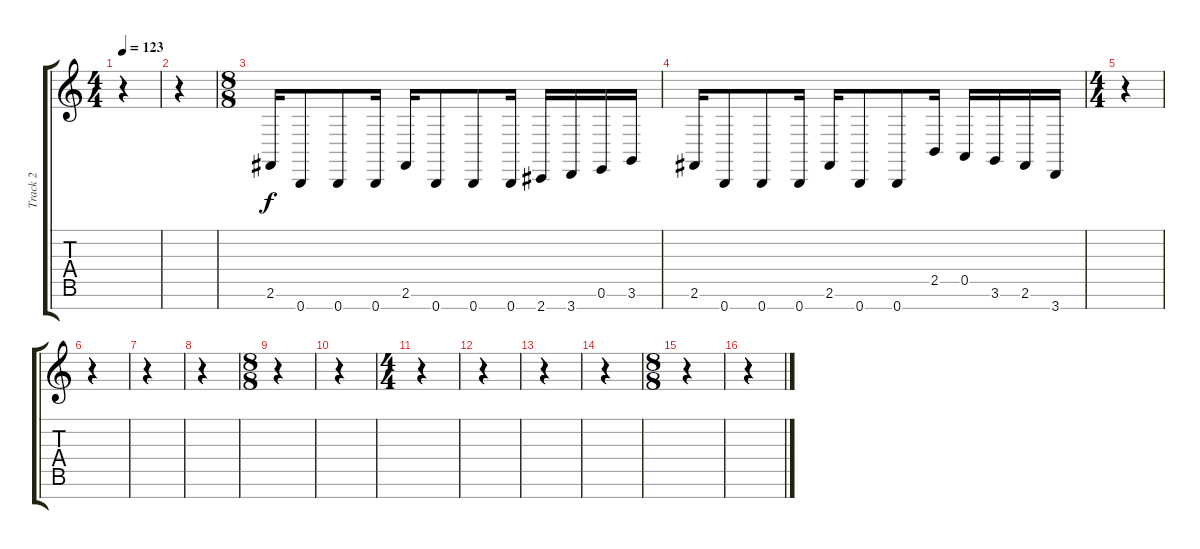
\track ("Track 2" "Track 2") {instrument acousticgrandpiano}
\staff {score tabs}
\tuning (E4 B3 G3 D3 A2 E2 B1) {hide}
\ts (4 4)
\tempo 123
\clef g2
\ks c
r.4{dy f} |
r.4 |
\ts (8 8)
2.6.16 0.7.8 0.7.8 0.7.16 2.6.16 0.7.8 0.7.8 0.7.16 2.7.16 3.7.16 0.6.16 3.6.16 |
2.6.16 0.7.8 0.7.8 0.7.16 2.6.16 0.7.8 0.7.8 2.5.16 0.5.16 3.6.16 2.6.16 3.7.16 |
\ts (4 4)
r.4 |
r.4 |
r.4 |
r.4 |
\ts (8 8)
r.4 |
r.4 |
\ts (4 4)
r.4 |
r.4 |
r.4 |
r.4 |
\ts (8 8)
r.4 |
r.4
